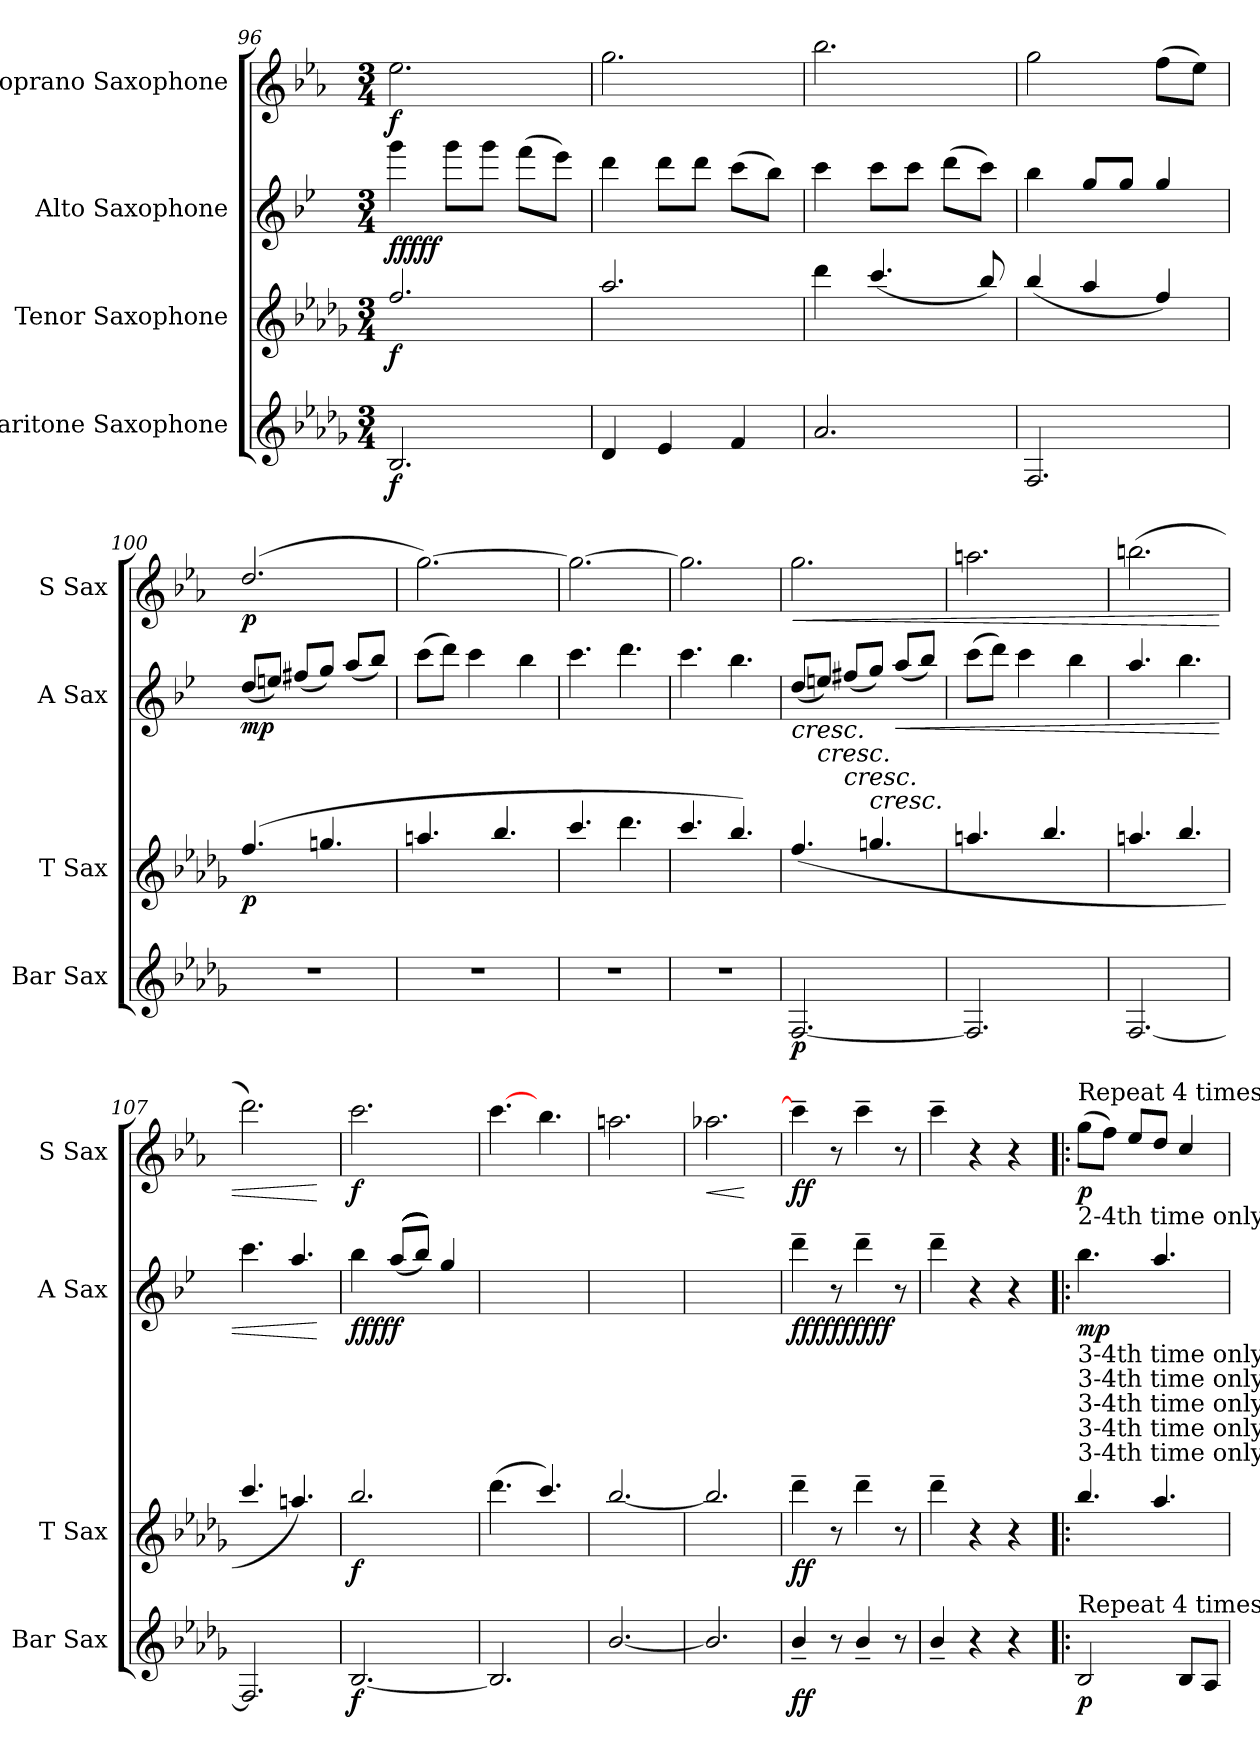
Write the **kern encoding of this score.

**kern	**dynam	**kern	**dynam	**kern	**dynam	**kern	**dynam
*part4	*part4	*part3	*part3	*part2	*part2	*part1	*part1
*staff4	*staff4	*staff3	*staff3	*staff2	*staff2	*staff1	*staff1
*I"Baritone Saxophone	*	*I"Tenor Saxophone	*	*I"Alto Saxophone	*	*I"Soprano Saxophone	*
*I'Bar Sax	*	*I'T Sax	*	*I'A Sax	*	*I'S Sax	*
*clefG2	*	*clefG2	*	*clefG2	*	*clefG2	*
*ITrd12c21	*	*ITrd8c14	*	*ITrd5c9	*	*ITrd1c2	*
*k[b-e-a-d-g-]	*	*k[b-e-a-d-g-]	*	*k[b-e-a-d-g-]	*	*k[b-e-a-d-g-]	*
*M3/4	*	*M3/4	*	*M3/4	*	*M3/4	*
=96	=96	=96	=96	=96	=96	=96	=96
!	!LO:DY:b	!	!LO:DY:b	!	!LO:DY:b	!	!
!	!	!	!	!	!LO:DY:n=1:b	!	!
!	!	!	!	!	!LO:DY:n=2:b	!	!
!	!	!	!	!	!LO:DY:n=3:b	!	!
!	!	!	!	!	!LO:DY:n=4:b	!	!LO:DY:b
2.BB-/	f	2.f/	f	4bb-\	f f f f f	2.dd-\	f
.	.	.	.	8bb-\L	.	.	.
.	.	.	.	8bb-\J	.	.	.
.	.	.	.	(>8aa-\L	.	.	.
.	.	.	.	8gg-\J)	.	.	.
=97	=97	=97	=97	=97	=97	=97	=97
4D-/	.	2.a-/	.	4ff\	.	2.ff\	.
4E-/	.	.	.	8ff\L	.	.	.
.	.	.	.	8ff\J	.	.	.
4F/	.	.	.	(>8ee-\L	.	.	.
.	.	.	.	8dd-\J)	.	.	.
=98	=98	=98	=98	=98	=98	=98	=98
2.A-/	.	4dd-\	.	4ee-\	.	2.aa-\	.
.	.	(<4.cc/	.	8ee-\L	.	.	.
.	.	.	.	8ee-\J	.	.	.
.	.	.	.	(>8ff\L	.	.	.
.	.	8b-/)	.	8ee-\J)	.	.	.
=99	=99	=99	=99	=99	=99	=99	=99
2.FF/	.	(<4b-/	.	4dd-\	.	2ff\	.
.	.	4a-/	.	8b-/L	.	.	.
.	.	.	.	8b-/J	.	.	.
.	.	4f/)	.	4b-/	.	(>8ee-\L	.
.	.	.	.	.	.	8dd-\J)	.
=100	=100	=100	=100	=100	=100	=100	=100
!	!	!	!LO:DY:b	!	!LO:DY:b	!	!LO:DY:b
2.r	.	(>4.f/	p	(<8f/L	mp	(<2.cc/	p
.	.	.	.	8gn/J)	.	.	.
.	.	.	.	(<8an/L	.	.	.
.	.	4.gn/	.	8b-/J)	.	.	.
.	.	.	.	(<8cc/L	.	.	.
.	.	.	.	8dd-/J)	.	.	.
!!LO:PB:g=z
=101	=101	=101	=101	=101	=101	=101	=101
2.r	.	4.an/	.	(>8ee-\L	.	[2.ff\)	.
.	.	.	.	8ff\J)	.	.	.
.	.	.	.	4ee-\	.	.	.
.	.	4.b-/	.	.	.	.	.
.	.	.	.	4dd-\	.	.	.
=102	=102	=102	=102	=102	=102	=102	=102
2.r	.	4.cc/	.	4.ee-\	.	2.ff\_	.
.	.	4.dd-\	.	4.ff\	.	.	.
=103	=103	=103	=103	=103	=103	=103	=103
2.r	.	4.cc/	.	4.ee-\	.	2.ff\]	.
.	.	4.b-/)	.	4.dd-\	.	.	.
=104	=104	=104	=104	=104	=104	=104	=104
!	!LO:DY:b	!	!	!	!LO:HP:b	!	!LO:HP:b
[2.FF/	p	(>4.f/	.	(<8f/L	<	2.ff\	<
!	!	!	!	!	!LO:HP:b	!	!
.	.	.	.	8gn/J)	<	.	.
!	!	!	!	!	!LO:HP:b	!	!
.	.	.	.	(<8an/L	<	.	.
!	!	!	!	!	!LO:HP:b	!	!
.	.	4.gn/	.	8b-/J)	<	.	.
!	!	!	!	!	!LO:HP:b	!	!
.	.	.	.	(<8cc/L	<	.	.
.	.	.	.	8dd-/J)	.	.	.
=105	=105	=105	=105	=105	=105	=105	=105
2.FF/]	.	4.an/	.	(>8ee-\L	.	2.ggn\	.
.	.	.	.	8ff\J)	.	.	.
.	.	.	.	4ee-\	.	.	.
.	.	4.b-/	.	.	.	.	.
.	.	.	.	4dd-\	.	.	.
=106	=106	=106	=106	=106	=106	=106	=106
[2.FF/	.	4.an/	.	4.cc/	.	(>2.aan\	.
.	.	4.b-/	.	4.dd-\	.	.	.
=107	=107	=107	=107	=107	=107	=107	=107
2.FF/]	.	4.cc/	.	4.ee-\	.	2.ccc\)	.
.	.	4.an/)	.	4.cc/	.	.	.
.	.	.	.	.	[ [ [ [ [	.	[
=108	=108	=108	=108	=108	=108	=108	=108
!	!LO:DY:b	!	!LO:DY:b	!	!LO:DY:b	!	!
!	!	!	!	!	!LO:DY:n=1:b	!	!
!	!	!	!	!	!LO:DY:n=2:b	!	!
!	!	!	!	!	!LO:DY:n=3:b	!	!
!	!	!	!	!	!LO:DY:n=4:b	!	!LO:DY:b
[2.BB-/	f	2.b-/	f	4dd-\	f f f f f	2.bb-\	f
.	.	.	.	(<(<(<(<(<8cc/L	.	.	.
.	.	.	.	8dd-/J)))))	.	.	.
.	.	.	.	4b-/	.	.	.
=109	=109	=109	=109	=109	=109	=109	=109
2.BB-/]	.	(>4.dd-\	.	2.ryy	.	[4.bb-\	.
.	.	4.cc/)	.	.	.	4.aa-\	.
=110	=110	=110	=110	=110	=110	=110	=110
[2.B-/	.	[2.b-/	.	2.ryy	.	2.ggn\	.
!!LO:LB:g=z
=111	=111	=111	=111	=111	=111	=111	=111
!	!	!	!	!	!	!	!LO:HP:b
2.B-/]	.	2.b-/]	.	2.ryy	.	2.gg-X\	<
.	.	.	.	.	.	.	[
=112	=112	=112	=112	=112	=112	=112	=112
!	!LO:DY:b	!	!LO:DY:b	!	!LO:DY:b	!	!
!	!	!	!	!	!LO:DY:n=1:b	!	!
!	!	!	!	!	!LO:DY:n=2:b	!	!
!	!	!	!	!	!LO:DY:n=3:b	!	!
!	!	!	!	!	!LO:DY:n=4:b	!	!LO:DY:b
4B-~/	ff	4dd-~\	ff	4ff~\	ff ff ff ff ff	4bb-~\]	ff
8r	.	8r	.	8r	.	8r	.
4B-~/	.	4dd-~\	.	4ff~\	.	4bb-~\	.
8r	.	8r	.	8r	.	8r	.
=113	=113	=113	=113	=113	=113	=113	=113
4B-~/	.	4dd-~\	.	4ff~\	.	4bb-~\	.
4r	.	4r	.	4r	.	4r	.
4r	.	4r	.	4r	.	4r	.
=114!|:	=114!|:	=114!|:	=114!|:	=114!|:	=114!|:	=114!|:	=114!|:
!	!	!	!	!	!	!LO:TX:a:t=Repeat 4 times	!
!	!	!	!	!LO:TX:a:t=2-4th time only	!	!	!
!	!	!LO:TX:a:t=3-4th time only	!	!	!	!	!
!	!	!LO:TX:a:t=3-4th time only	!	!	!	!	!
!	!	!LO:TX:a:t=3-4th time only	!	!	!	!	!
!	!	!LO:TX:a:t=3-4th time only	!	!	!	!	!
!	!	!LO:TX:a:t=3-4th time only	!	!	!	!	!
!LO:TX:a:t=Repeat 4 times	!	!	!	!	!	!	!
!	!LO:DY:b	!	!LO:DY:b	!	!	!	!
!	!	!	!LO:DY:n=1:b	!	!	!	!
!	!	!	!LO:DY:n=2:b	!	!	!	!
!	!	!	!LO:DY:n=3:b	!	!	!	!
!	!	!	!LO:DY:n=4:b	!	!LO:DY:b	!	!LO:DY:b
2BB-/	p	4.b-/	mf mf mf mf mf	4.dd-\	mp	(>8ff\L	p
.	.	.	.	.	.	8ee-\J)	.
.	.	.	.	.	.	8dd-/L	.
.	.	4.a-/	.	4.cc/	.	8cc/J	.
8BB-/L	.	.	.	.	.	4b-/	.
8AA-/J	.	.	.	.	.	.	.
=	=	=	=	=	=	=	=
*-	*-	*-	*-	*-	*-	*-	*-
